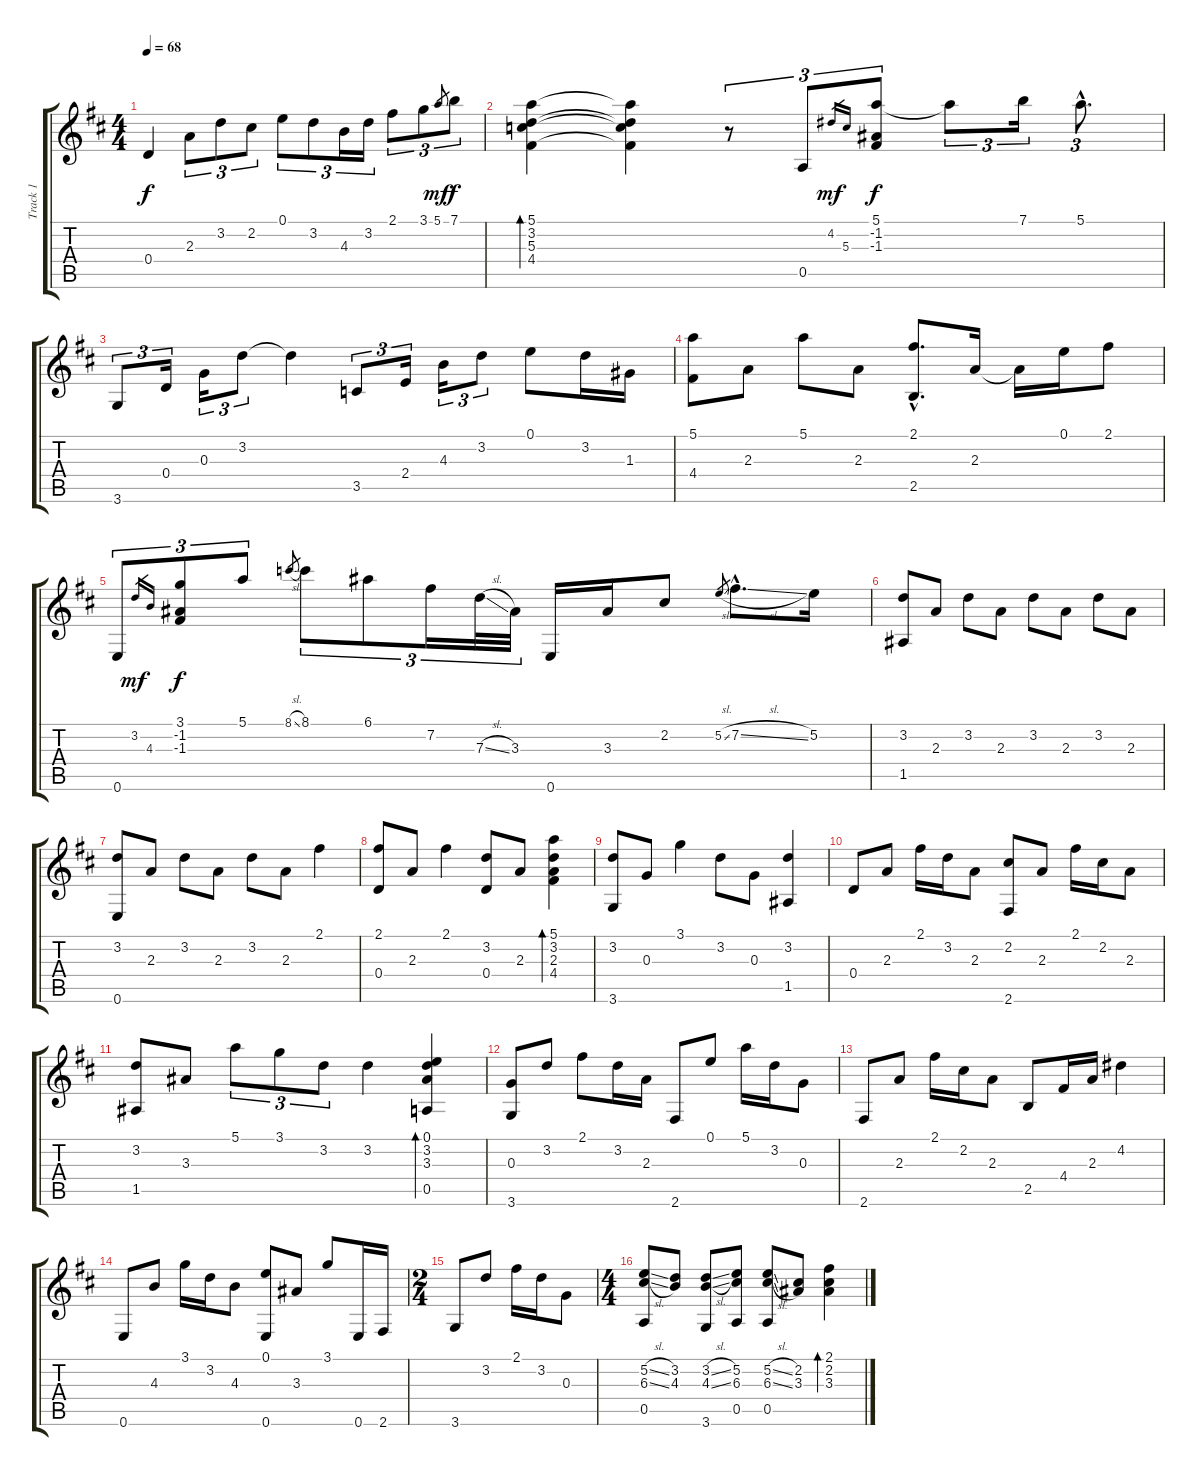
\track ("Track 1" "Track 1") {instrument acousticguitarsteel}
\staff {score tabs}
\tuning (E4 B3 G3 D3 A2 E2) {hide}
\ts (4 4)
\tempo 68
\clef g2
\ks d
0.4.4{dy f instrument acousticguitarsteel} 2.3.8{tu (3 2)} 3.2.8{tu (3 2)} 2.2.8{tu (3 2)} 0.1.8{tu (3 2)} 3.2.8{tu (3 2)} 4.3.16{tu (3 2)} 3.2.16{tu (3 2)} 2.1.8{tu (3 2)} 3.1.8{tu (3 2)} 5.1.8{gr dy mf} 7.1.8{tu (3 2) dy f} |
(5.1 3.2 5.3 4.4).4{bd 480} (5.1{t} 3.2{t} 5.3{t} 4.4{t}).4 r.8{tu (3 2)} 0.5.8{tu (3 2)} 4.2.16{gr dy mf} 5.3.16{gr} (5.1 -1.2 -1.3).8{tu (3 2) dy f} 5.1{t}.8{tu (3 2)} 7.1.16{tu (3 2)} 5.1{hac}.8{d tu (3 2)} |
3.6.8{tu (3 2)} 0.4.16{tu (3 2)} 0.3.16{tu (3 2)} 3.2.8{tu (3 2)} 3.2{t}.4 3.5.8{tu (3 2)} 2.4.16{tu (3 2)} 4.3.16{tu (3 2)} 3.2.8{tu (3 2)} 0.1.8 3.2.16 1.3.16 |
(5.1 4.4).8 2.3.8 5.1.8 2.3.8 (2.1{hac} 2.5{hac}).8{d} 2.3.16 2.3{t}.16 0.1.16 2.1.8 |
0.6.8{tu (3 2)} 3.2.16{gr dy mf} 4.3.16{gr} (3.1 -1.2 -1.3).8{tu (3 2) dy f} 5.1.8{tu (3 2)} 8.1{sl}.8{gr} 8.1.8{tu (3 2)} 6.1.8{tu (3 2)} 7.2.16{tu (3 2)} 7.3{sl}.32{tu (3 2)} 3.3.32{tu (3 2)} 0.6.16 3.3.16 2.2.8 5.2{sl}.8{gr} 7.2{sl hac}.8{d} 5.2.16 |
(3.2 1.5).8 2.3.8 3.2.8 2.3.8 3.2.8 2.3.8 3.2.8 2.3.8 |
(3.2 0.6).8 2.3.8 3.2.8 2.3.8 3.2.8 2.3.8 2.1.4 |
(2.1 0.4).8 2.3.8 2.1.4 (3.2 0.4).8 2.3.8 (5.1 3.2 2.3 4.4).4{bd 480} |
(3.2 3.6).8 0.3.8 3.1.4 3.2.8 0.3.8 (3.2 1.5).4 |
0.4.8 2.3.8 2.1.16 3.2.16 2.3.8 (2.2 2.6).8 2.3.8 2.1.16 2.2.16 2.3.8 |
(3.2 1.5).8 3.3.8 5.1.8{tu (3 2)} 3.1.8{tu (3 2)} 3.2.8{tu (3 2)} 3.2.4 (0.1 3.2 3.3 0.5).4{bd 480} |
(0.3 3.6).8 3.2.8 2.1.8 3.2.16 2.3.16 2.6.8 0.1.8 5.1.16 3.2.16 0.3.8 |
2.6.8 2.3.8 2.1.16 2.2.16 2.3.8 2.5.8 4.4.16 2.3.16 4.2.4 |
0.6.8 4.3.8 3.1.16 3.2.16 4.3.8 (0.1 0.6).8 3.3.8 3.1.8 0.6.16 2.6.16 |
\ts (2 4)
3.6.8 3.2.8 2.1.16 3.2.16 0.3.8 |
\ts (4 4)
(5.2{sl} 6.3{sl} 0.5).8 (3.2 4.3).8 (3.2{sl} 4.3{sl} 3.6).8 (5.2 6.3 0.5).8 (5.2{sl} 6.3{sl} 0.5).8 (2.2 3.3).8 (2.1 2.2 3.3).4{bd 480}
